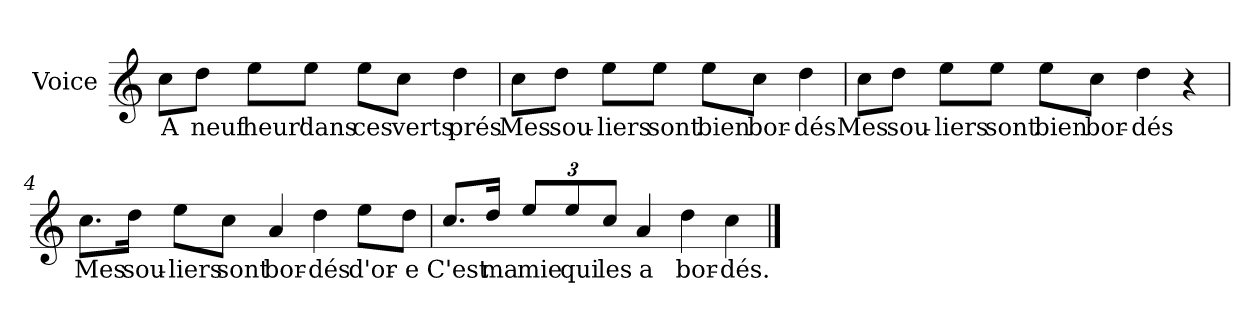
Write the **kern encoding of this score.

**kern	**text
*part1	*part1
*staff1	*staff1
*I"Voice	*
*I'V	*
*clefG2	*
*k[]	*
*C:	*
=1	=1
8cc\L	A
8dd\J	neuf
8ee\L	heur'
8ee\J	dans
8ee\L	ces
8cc\J	verts
4dd\	prés
=2	=2
8cc\L	Mes
8dd\J	sou-
8ee\L	-liers
8ee\J	sont
8ee\L	bien
8cc\J	bor-
4dd\	-dés
=3	=3
8cc\L	Mes
8dd\J	sou-
8ee\L	-liers
8ee\J	sont
8ee\L	bien
8cc\J	bor-
4dd\	-dés
4r	.
!!LO:LB:g=z
=4	=4
8.cc\L	Mes
16dd\Jk	sou-
8ee\L	-liers
8cc\J	sont
4a/	bor-
4dd\	-dés
8ee\L	d'or-
8dd\J	-e
=5	=5
8.cc/L	C'est
16dd/Jk	ma
12ee/L	mie
12ee/	qui
12cc/J	les
4a/	a
4dd\	bor-
4cc\	-dés.
==	==
*-	*-
